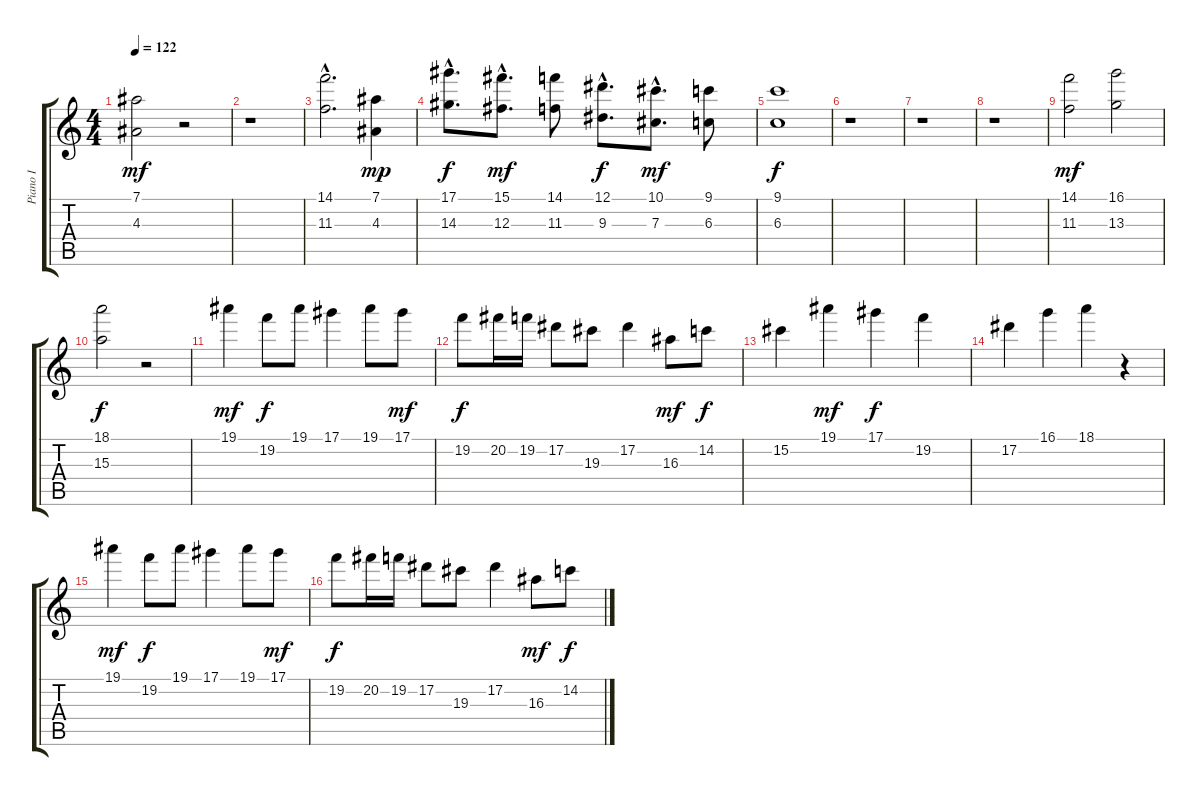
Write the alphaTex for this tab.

\track ("Piano I" "Piano I") {instrument electricgrandpiano}
\staff {score tabs}
\tuning (Eb5 Bb4 Gb4 Db4 Ab3 Eb3) {hide}
\ts (4 4)
\tempo 122
\clef g2
\ks c
(7.1 4.3).2{dy mf} r.2 |
r.1 |
(14.1{hac} 11.3{hac}).2{d} (7.1 4.3).4{dy mp} |
(17.1{hac} 14.3{hac}).8{d dy f} (15.1{hac} 12.3{hac}).8{d dy mf} (14.1 11.3).8 (12.1{hac} 9.3{hac}).8{d dy f} (10.1{hac} 7.3{hac}).8{d dy mf} (9.1 6.3).8 |
(9.1 6.3).1{dy f} |
r.1 |
r.1 |
r.1 |
(14.1 11.3).2{dy mf} (16.1 13.3).2 |
(18.1 15.3).2{dy f} r.2 |
19.1.4{dy mf} 19.2.8{dy f} 19.1.8 17.1.4 19.1.8 17.1.8{dy mf} |
19.2.8{dy f} 20.2.16 19.2.16 17.2.8 19.3.8 17.2.4 16.3.8{dy mf} 14.2.8{dy f} |
15.2.4 19.1.4{dy mf} 17.1.4{dy f} 19.2.4 |
17.2.4 16.1.4 18.1.4 r.4 |
19.1.4{dy mf} 19.2.8{dy f} 19.1.8 17.1.4 19.1.8 17.1.8{dy mf} |
19.2.8{dy f} 20.2.16 19.2.16 17.2.8 19.3.8 17.2.4 16.3.8{dy mf} 14.2.8{dy f}
